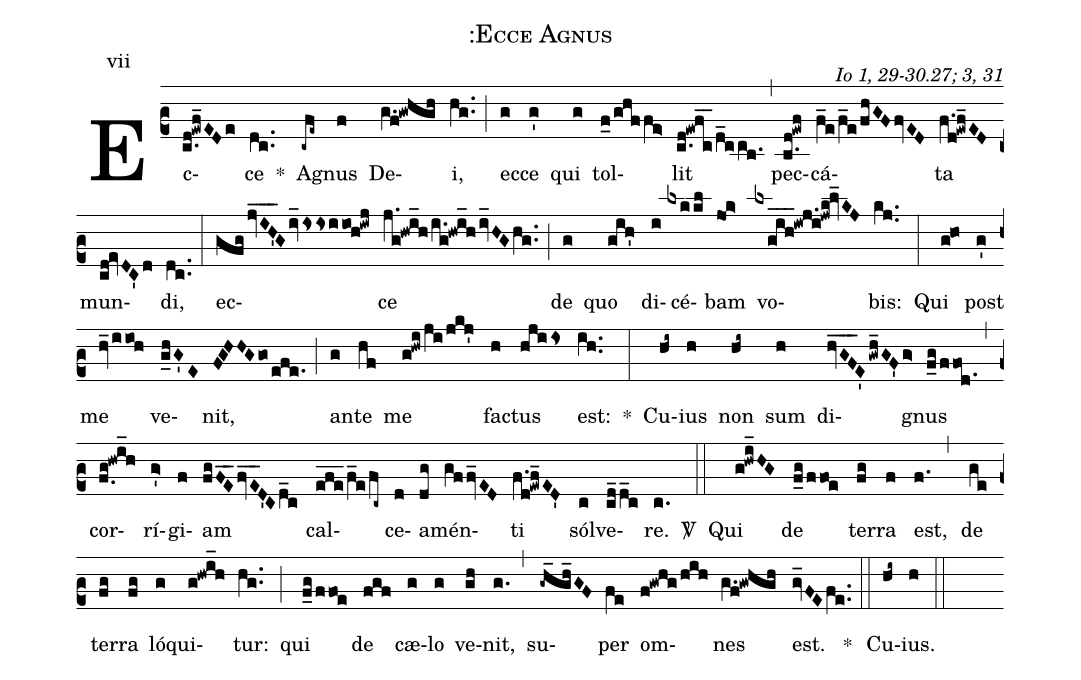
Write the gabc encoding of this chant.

name:  :Ecce Agnus;
annotation: vii;
commentary: Io 1, 29-30.27; 3, 31;
%%
(c2)
Ec(c.d!ewf_EDe)ce(dc..) *()
A(-cfe~)gnus(f) De(g.f!gwhgh)i,(hg..) (;)
ec(g)ce(g') qui(g) tol(f_0/ghffe>)lit(c.d!ewf_c_2/d_ccb.) (,)
pec(b.d!ewf)cá(f_e/f_e/fhGFfvED)ta(f.d!ewf_ED) mun(cd!evDC'd)di,(dc..) (:)
ec(gfgjv_I_H'_Giv_issiioh!iwj)ce(j.g!hwi_h/i.g!hwi_hiv_HGhg..) (;)
de(g) quo(gih') di(i)cé(lxkkl)bam(jok>) vo(lxg_i_h_!iwj.i!jwk!lv_KJ)bis:(kj..) (:)
Qui(g@ho) post(g') me(hv_iioh) ve(g_hG'E)nit,(FGHHGgo/efe.) (;)
an(g)te(hf) me(g!hwi/ji/jkj') fac(h)tus(hjiis) est:(ih..) *(:)
Cu(hi~)ius(h) non(hi~) sum(h) di(hv_G_F_E'gwh_GF'g>)gnus(f_g/ffod.) (,)
cor(f.g!hwi_h)rí(g'>)gi(f)am(fgF_E_2fv_E_D'Cd_c) cal(e_f_e_2/f_e/fc~)ce(d)a(dg)mén(gffv_ED)ti(f.d!ewf_ED') sól(c)ve(cd_2/d_c)re.(c.) <sp>V/</sp>(::)
Qui(g!hwi_HG) de(f_g/ffoe) ter(fg)ra(f) est,(f.) (,)
de(ge) ter(fg)ra(fg) ló(g)qui(g!hwi_h)tur:(hg..) (;)
qui(f_g/ffoe) de(fgf) cæ(g)lo(g) ve(gh)nit,(g.) (,)
su(-gh_gh_GF)per(fe) om(f!gwhg/hih)nes(g.f!gwhgh) est.(gv_FEfe..) *(::)
Cu(hi~)ius.(h) (::)
